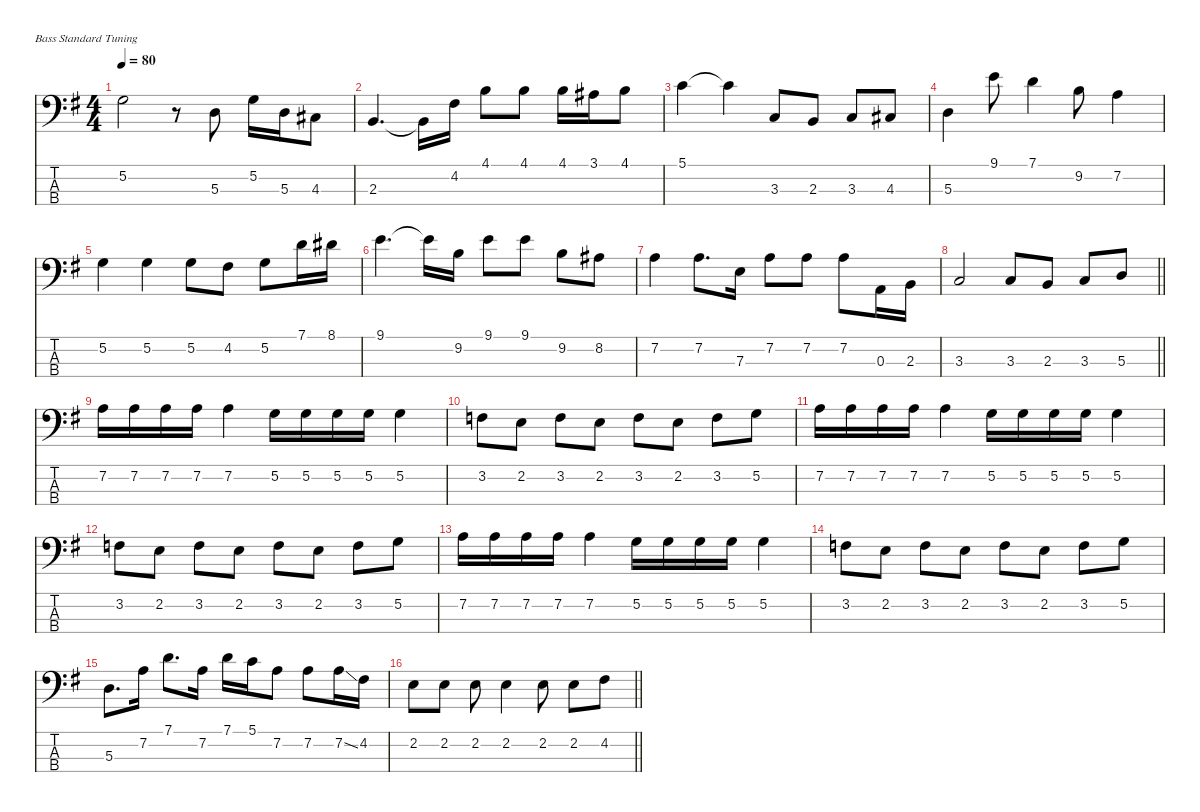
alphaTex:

\defaultSystemsLayout 4
\hideDynamics
\bracketExtendMode nobrackets
\singleTrackTrackNamePolicy hidden
\multiTrackTrackNamePolicy hidden
\firstSystemTrackNameMode fullname
\firstSystemTrackNameOrientation horizontal
\otherSystemsTrackNameOrientation horizontal
\track ("Track 3" "el.bs.") {instrument electricbassfinger}
\staff {score tabs}
\tuning (G2 D2 A1 E1)
\ts (4 4)
\tempo 80
\clef f4
\ks g
5.2{acc forcenatural}.2{dy f beam Down} r.8{beam Down} 5.3{acc forcenatural}.8{beam Down} 5.2{acc forcenatural}.16{beam Down} 5.3{acc forcenatural}.16{beam Down} 4.3{acc #}.8{beam Down} |
2.3{acc forcenatural}.4{d beam Up} 2.3{t acc forcenatural}.16{beam Down} 4.2{acc #}.16{beam Down} 4.1{acc forcenatural}.8{beam Down} 4.1{acc forcenatural}.8{beam Down} 4.1{acc forcenatural}.16{beam Down} 3.1{acc #}.16{beam Down} 4.1{acc forcenatural}.8{beam Down} |
5.1{acc forcenatural}.4{beam Down} 5.1{t acc forcenatural}.4{beam Down} 3.3{acc forcenatural}.8{beam Up} 2.3{acc forcenatural}.8{beam Up} 3.3{acc forcenatural}.8{beam Up} 4.3{acc #}.8{beam Up} |
5.3{acc forcenatural}.4{beam Down} 9.1{acc forcenatural}.8{beam Down} 7.1{acc forcenatural}.4{beam Down} 9.2{acc forcenatural}.8{beam Down} 7.2{acc forcenatural}.4{beam Down} |
5.2{acc forcenatural}.4{beam Down} 5.2{acc forcenatural}.4{beam Down} 5.2{acc forcenatural}.8{beam Down} 4.2{acc #}.8{beam Down} 5.2{acc forcenatural}.8{beam Down} 7.1{acc forcenatural}.16{beam Down} 8.1{acc #}.16{beam Down} |
9.1{acc forcenatural}.4{d beam Down} 9.1{t acc forcenatural}.16{beam Down} 9.2{acc forcenatural}.16{beam Down} 9.1{acc forcenatural}.8{beam Down} 9.1{acc forcenatural}.8{beam Down} 9.2{acc forcenatural}.8{beam Down} 8.2{acc #}.8{beam Down} |
7.2{acc forcenatural}.4{beam Down} 7.2{acc forcenatural}.8{d beam Down} 7.3{acc forcenatural}.16{beam Down} 7.2{acc forcenatural}.8{beam Down} 7.2{acc forcenatural}.8{beam Down} 7.2{acc forcenatural}.8{beam Down} 0.3{acc forcenatural}.16{beam Down} 2.3{acc forcenatural}.16{beam Down} |
\barLineRight lightlight
3.3{acc forcenatural}.2{beam Up} 3.3{acc forcenatural}.8{beam Up} 2.3{acc forcenatural}.8{beam Up} 3.3{acc forcenatural}.8{beam Up} 5.3{acc forcenatural}.8{beam Up} |
7.2{acc forcenatural}.16{beam Down} 7.2{acc forcenatural}.16{beam Down} 7.2{acc forcenatural}.16{beam Down} 7.2{acc forcenatural}.16{beam Down} 7.2{acc forcenatural}.4{beam Down} 5.2{acc forcenatural}.16{beam Down} 5.2{acc forcenatural}.16{beam Down} 5.2{acc forcenatural}.16{beam Down} 5.2{acc forcenatural}.16{beam Down} 5.2{acc forcenatural}.4{beam Down} |
3.2{acc forcenatural}.8{beam Down} 2.2{acc forcenatural}.8{beam Down} 3.2{acc forcenatural}.8{beam Down} 2.2{acc forcenatural}.8{beam Down} 3.2{acc forcenatural}.8{beam Down} 2.2{acc forcenatural}.8{beam Down} 3.2{acc forcenatural}.8{beam Down} 5.2{acc forcenatural}.8{beam Down} |
7.2{acc forcenatural}.16{beam Down} 7.2{acc forcenatural}.16{beam Down} 7.2{acc forcenatural}.16{beam Down} 7.2{acc forcenatural}.16{beam Down} 7.2{acc forcenatural}.4{beam Down} 5.2{acc forcenatural}.16{beam Down} 5.2{acc forcenatural}.16{beam Down} 5.2{acc forcenatural}.16{beam Down} 5.2{acc forcenatural}.16{beam Down} 5.2{acc forcenatural}.4{beam Down} |
3.2{acc forcenatural}.8{beam Down} 2.2{acc forcenatural}.8{beam Down} 3.2{acc forcenatural}.8{beam Down} 2.2{acc forcenatural}.8{beam Down} 3.2{acc forcenatural}.8{beam Down} 2.2{acc forcenatural}.8{beam Down} 3.2{acc forcenatural}.8{beam Down} 5.2{acc forcenatural}.8{beam Down} |
7.2{acc forcenatural}.16{beam Down} 7.2{acc forcenatural}.16{beam Down} 7.2{acc forcenatural}.16{beam Down} 7.2{acc forcenatural}.16{beam Down} 7.2{acc forcenatural}.4{beam Down} 5.2{acc forcenatural}.16{beam Down} 5.2{acc forcenatural}.16{beam Down} 5.2{acc forcenatural}.16{beam Down} 5.2{acc forcenatural}.16{beam Down} 5.2{acc forcenatural}.4{beam Down} |
3.2{acc forcenatural}.8{beam Down} 2.2{acc forcenatural}.8{beam Down} 3.2{acc forcenatural}.8{beam Down} 2.2{acc forcenatural}.8{beam Down} 3.2{acc forcenatural}.8{beam Down} 2.2{acc forcenatural}.8{beam Down} 3.2{acc forcenatural}.8{beam Down} 5.2{acc forcenatural}.8{beam Down} |
5.3{acc forcenatural}.8{d beam Down} 7.2{acc forcenatural}.16{beam Down} 7.1{acc forcenatural}.8{d beam Down} 7.2{acc forcenatural}.16{beam Down} 7.1{acc forcenatural}.16{beam Down} 5.1{acc forcenatural}.16{beam Down} 7.2{acc forcenatural}.8{beam Down} 7.2{acc forcenatural}.8{beam Down} 7.2{ss acc forcenatural}.16{beam Down} 4.2{acc #}.16{beam Down} |
\barLineRight lightlight
2.2{acc forcenatural}.8{beam Down} 2.2{acc forcenatural}.8{beam Down} 2.2{acc forcenatural}.8{beam Down} 2.2{acc forcenatural}.4{beam Down} 2.2{acc forcenatural}.8{beam Down} 2.2{acc forcenatural}.8{beam Down} 4.2{acc #}.8{beam Down}
